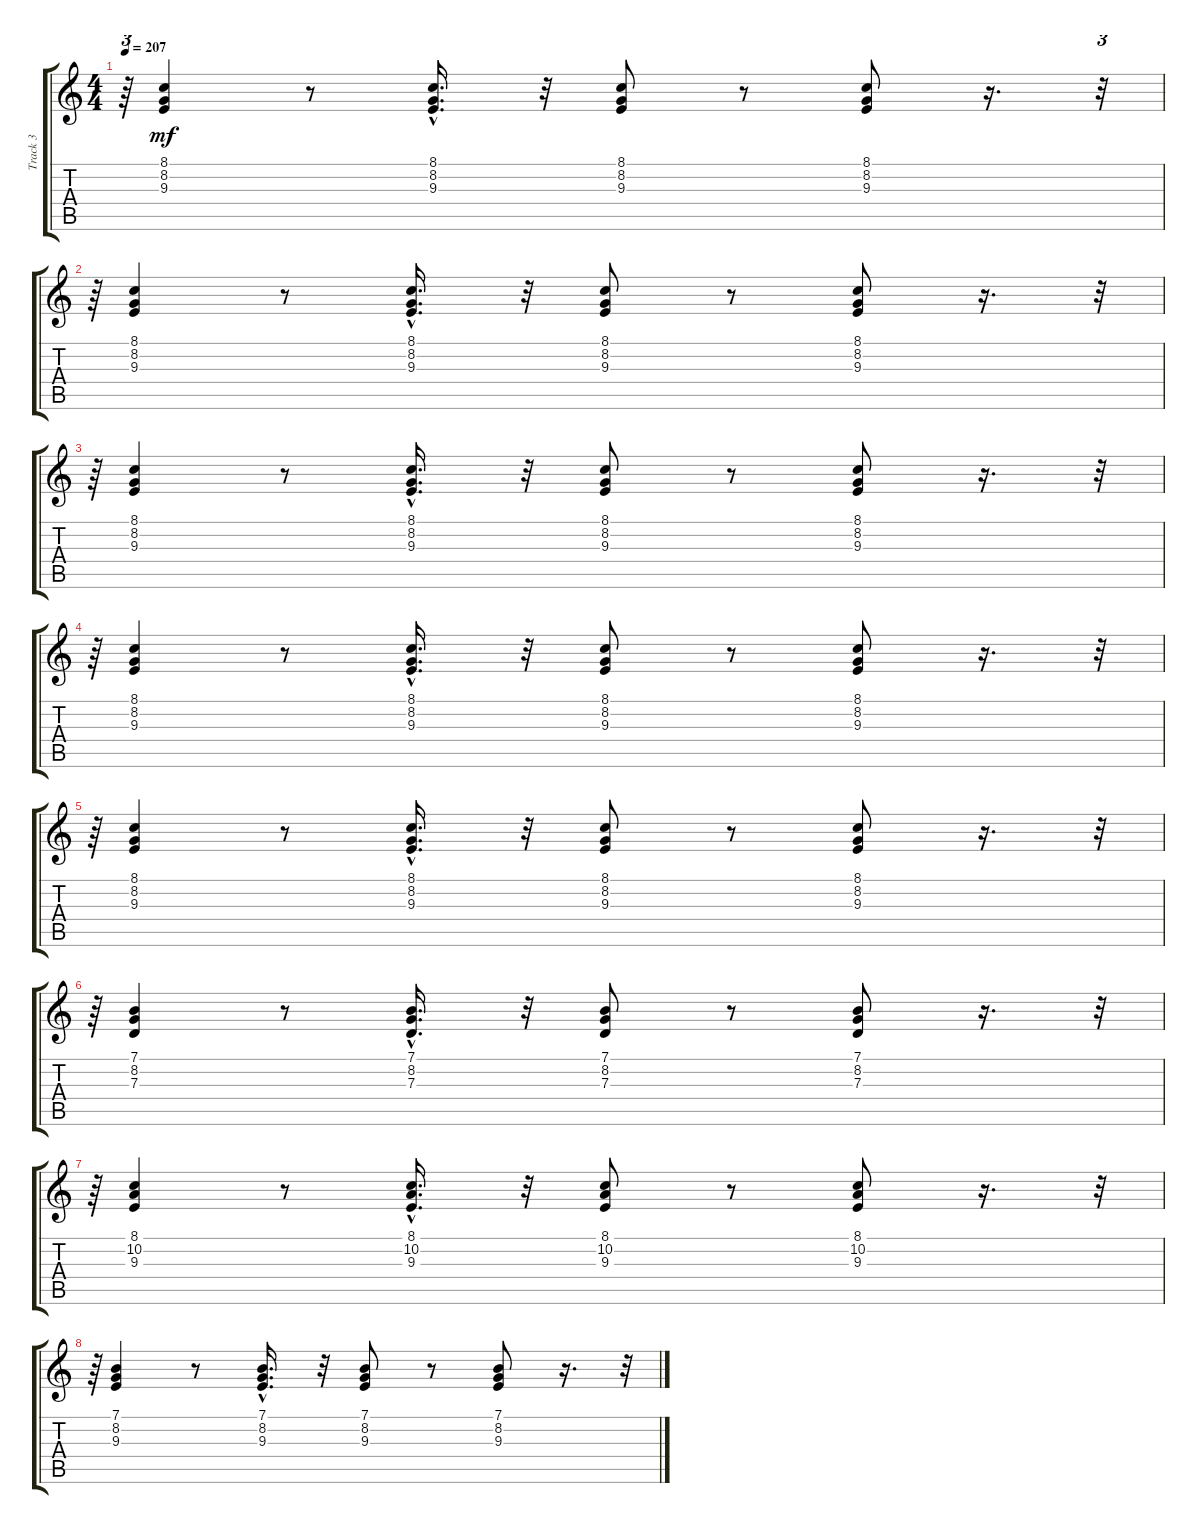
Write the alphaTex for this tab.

\track ("Track 3" "Track 3") {instrument acousticgrandpiano}
\staff {score tabs}
\tuning (E4 B3 G3 D3 A2 E2) {hide}
\ts (4 4)
\tempo 207
\clef g2
\ks c
r.64{tu (3 2) dy mf} (8.1 8.2 9.3).4 r.8 (8.1{hac} 8.2{hac} 9.3{hac}).16{d} r.32 (8.1 8.2 9.3).8 r.8 (8.1 8.2 9.3).8 r.16{d} r.32{tu (3 2)} |
r.64{tu (3 2)} (8.1 8.2 9.3).4 r.8 (8.1{hac} 8.2{hac} 9.3{hac}).16{d} r.32 (8.1 8.2 9.3).8 r.8 (8.1 8.2 9.3).8 r.16{d} r.32{tu (3 2)} |
r.64{tu (3 2)} (8.1 8.2 9.3).4 r.8 (8.1{hac} 8.2{hac} 9.3{hac}).16{d} r.32 (8.1 8.2 9.3).8 r.8 (8.1 8.2 9.3).8 r.16{d} r.32{tu (3 2)} |
r.64{tu (3 2)} (8.1 8.2 9.3).4 r.8 (8.1{hac} 8.2{hac} 9.3{hac}).16{d} r.32 (8.1 8.2 9.3).8 r.8 (8.1 8.2 9.3).8 r.16{d} r.32{tu (3 2)} |
r.64{tu (3 2)} (8.1 8.2 9.3).4 r.8 (8.1{hac} 8.2{hac} 9.3{hac}).16{d} r.32 (8.1 8.2 9.3).8 r.8 (8.1 8.2 9.3).8 r.16{d} r.32{tu (3 2)} |
r.64{tu (3 2)} (7.1 8.2 7.3).4 r.8 (7.1{hac} 8.2{hac} 7.3{hac}).16{d} r.32 (7.1 8.2 7.3).8 r.8 (7.1 8.2 7.3).8 r.16{d} r.32{tu (3 2)} |
r.64{tu (3 2)} (8.1 10.2 9.3).4 r.8 (8.1{hac} 10.2{hac} 9.3{hac}).16{d} r.32 (8.1 10.2 9.3).8 r.8 (8.1 10.2 9.3).8 r.16{d} r.32{tu (3 2)} |
r.64{tu (3 2)} (7.1 8.2 9.3).4 r.8 (7.1{hac} 8.2{hac} 9.3{hac}).16{d} r.32 (7.1 8.2 9.3).8 r.8 (7.1 8.2 9.3).8 r.16{d} r.32{tu (3 2)}
